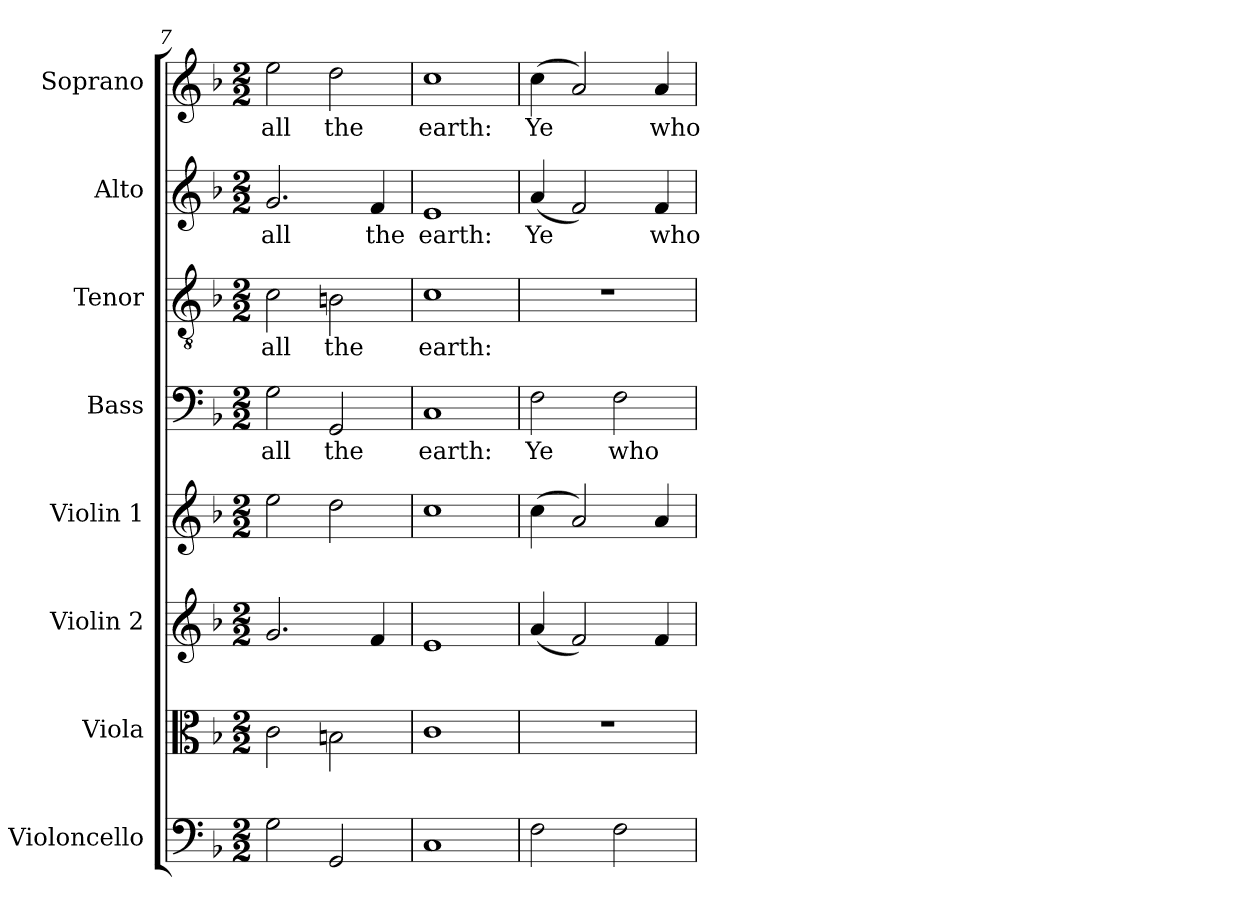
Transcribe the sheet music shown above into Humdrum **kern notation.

**kern	**kern	**kern	**kern	**kern	**text	**kern	**text	**kern	**text	**kern	**text
*part8	*part7	*part6	*part5	*part4	*part4	*part3	*part3	*part2	*part2	*part1	*part1
*staff8	*staff7	*staff6	*staff5	*staff4	*staff4	*staff3	*staff3	*staff2	*staff2	*staff1	*staff1
*I"Violoncello	*I"Viola	*I"Violin 2	*I"Violin 1	*I"Bass	*	*I"Tenor	*	*I"Alto	*	*I"Soprano	*
*I'Vc.	*I'Vla.	*I'Vln. 2	*I'Vln. 1	*I'B.	*	*I'T.	*	*I'A.	*	*I'S.	*
!!LO:LB:g=z
*clefF4	*clefC3	*clefG2	*clefG2	*clefF4	*	*clefGv2	*	*clefG2	*	*clefG2	*
*	*	*	*	*	*	*ITrd7c12	*	*	*	*	*
*k[b-]	*k[b-]	*k[b-]	*k[b-]	*k[b-]	*	*k[b-]	*	*k[b-]	*	*k[b-]	*
*F:	*F:	*F:	*F:	*F:	*	*F:	*	*F:	*	*F:	*
*M2/2	*M2/2	*M2/2	*M2/2	*M2/2	*	*M2/2	*	*M2/2	*	*M2/2	*
=7	=7	=7	=7	=7	=7	=7	=7	=7	=7	=7	=7
!	!	!	!	!	!LO:LY:b:color=#000000	!	!	!	!	!	!
!	!	!	!	!	!	!	!LO:LY:b:color=#000000	!	!	!	!
!	!	!	!	!	!	!	!	!	!LO:LY:b:color=#000000	!	!
!	!	!	!	!	!	!	!	!	!	!	!LO:LY:b:color=#000000
2Gi\	2ci\	2.gi/	2eei\	2Gi\	all	2Ci\	all	2.gi/	all	2eei\	all
!	!	!	!	!	!LO:LY:b:color=#000000	!	!	!	!	!	!
!	!	!	!	!	!	!	!LO:LY:b:color=#000000	!	!	!	!
!	!	!	!	!	!	!	!	!	!	!	!LO:LY:b:color=#000000
2GGi/	2Bni\	.	2ddi\	2GGi/	the	2BBni\	the	.	.	2ddi\	the
!	!	!	!	!	!	!	!	!	!LO:LY:b:color=#000000	!	!
.	.	4fi/	.	.	.	.	.	4fi/	the	.	.
=8	=8	=8	=8	=8	=8	=8	=8	=8	=8	=8	=8
!	!	!	!	!	!LO:LY:b:color=#000000	!	!	!	!	!	!
!	!	!	!	!	!	!	!LO:LY:b:color=#000000	!	!	!	!
!	!	!	!	!	!	!	!	!	!LO:LY:b:color=#000000	!	!
!	!	!	!	!	!	!	!	!	!	!	!LO:LY:b:color=#000000
1Ci	1ci	1ei	1cci	1Ci	earth:	1Ci	earth:	1ei	earth:	1cci	earth:
=9	=9	=9	=9	=9	=9	=9	=9	=9	=9	=9	=9
!	!	!	!	!	!LO:LY:b:color=#000000	!	!	!	!	!	!
!	!	!	!	!	!	!	!	!	!LO:LY:b:color=#000000	!	!
!	!	!	!	!	!	!	!	!	!	!	!LO:LY:b:color=#000000
2Fi\	1r	(4ai/	(4cci\	2Fi\	Ye	1r	.	(4ai/	Ye	(4cci\	Ye
.	.	2fi/)	2ai/)	.	.	.	.	2fi/)	.	2ai/)	.
!	!	!	!	!	!LO:LY:b:color=#000000	!	!	!	!	!	!
2Fi\	.	.	.	2Fi\	who	.	.	.	.	.	.
!	!	!	!	!	!	!	!	!	!LO:LY:b:color=#000000	!	!
!	!	!	!	!	!	!	!	!	!	!	!LO:LY:b:color=#000000
.	.	4fi/	4ai/	.	.	.	.	4fi/	who	4ai/	who
=	=	=	=	=	=	=	=	=	=	=	=
*-	*-	*-	*-	*-	*-	*-	*-	*-	*-	*-	*-
